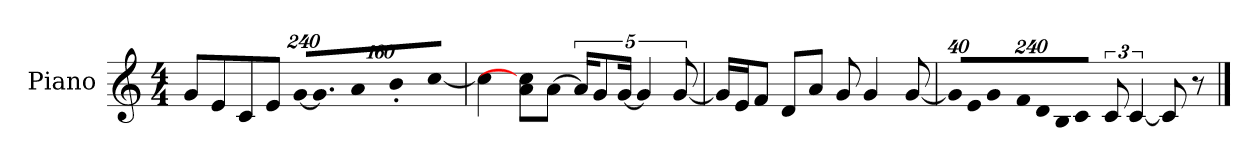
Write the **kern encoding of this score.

**kern
*part1
*staff1
*I"Piano
*I'P-no
*clefG2
*k[]
*M4/4
*MM90
=1
8g/L
8e/
8c/
8e/J
*Xbrackettup
!LO:N:vis=16
[1920%137g/KL
!LO:N:vis=8.
640%137g/]
!LO:N:vis=16
1920%137a/L
!LO:N:vis=16
1920%137b'/
!LO:N:vis=16
[1920%137cc/JJ
=2
4cc\]
8a\ 8cc\]L
[8a\J
*brackettup
20a/KL]
10g/
[20g/Jk
5g/]
[10g/
=3
16g/LL]
16e/J
8f/J
8d/L
8a/J
8g/
4g/
[8g/
!!LO:LB:g=z
=4
*Xbrackettup
!LO:N:vis=32
640%23g/KLL]
!LO:N:vis=16
1920%137e/
!LO:N:vis=32
640%23g/K
!LO:N:vis=16
1920%137f/
!LO:N:vis=16
1920%137d/
!LO:N:vis=16
1920%137B/J
!LO:N:vis=8
960%137c/J
*brackettup
12c/
[6c/
8c/]
8r
==
*-
